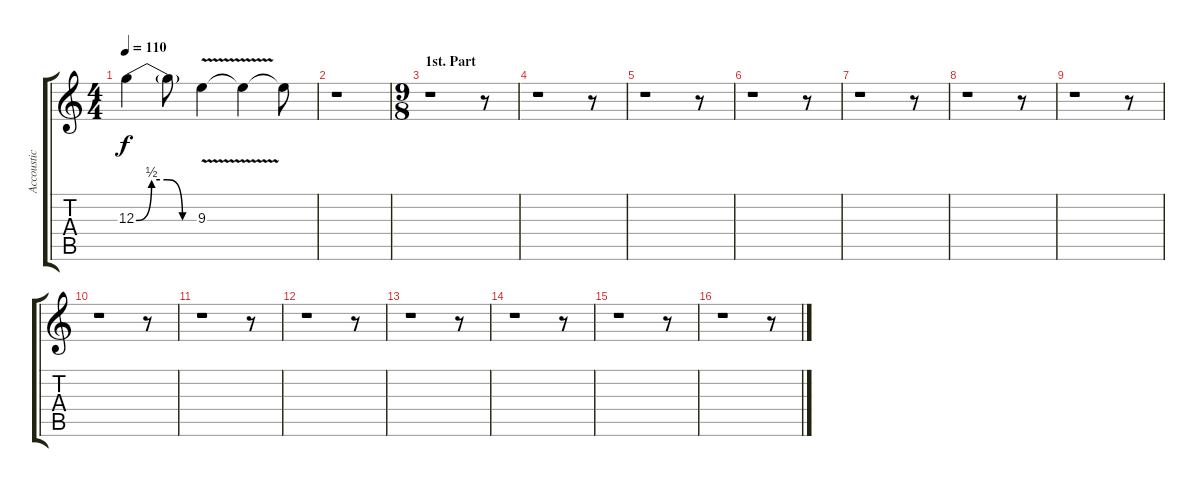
\track ("Accoustic Guitar" "Accoustic ") {instrument acousticguitarsteel}
\staff {score tabs}
\tuning (E4 B3 G3 D3 A2 E2) {hide}
\ts (4 4)
\tempo 110
\clef g2
\ks c
12.3{be (custom 0 0 15 2 30 2 45 0 60 0)}.4{dy f} 12.3{t}.8 9.3{v}.4 9.3{t}.4 9.3{t}.8 |
r.1 |
\ts (9 8)
\section ("" "1st. Part")
r.1 r.8 |
r.1 r.8 |
r.1 r.8 |
r.1 r.8 |
r.1 r.8 |
r.1 r.8 |
r.1 r.8 |
r.1 r.8 |
r.1 r.8 |
r.1 r.8 |
r.1 r.8 |
r.1 r.8 |
r.1 r.8 |
r.1 r.8
